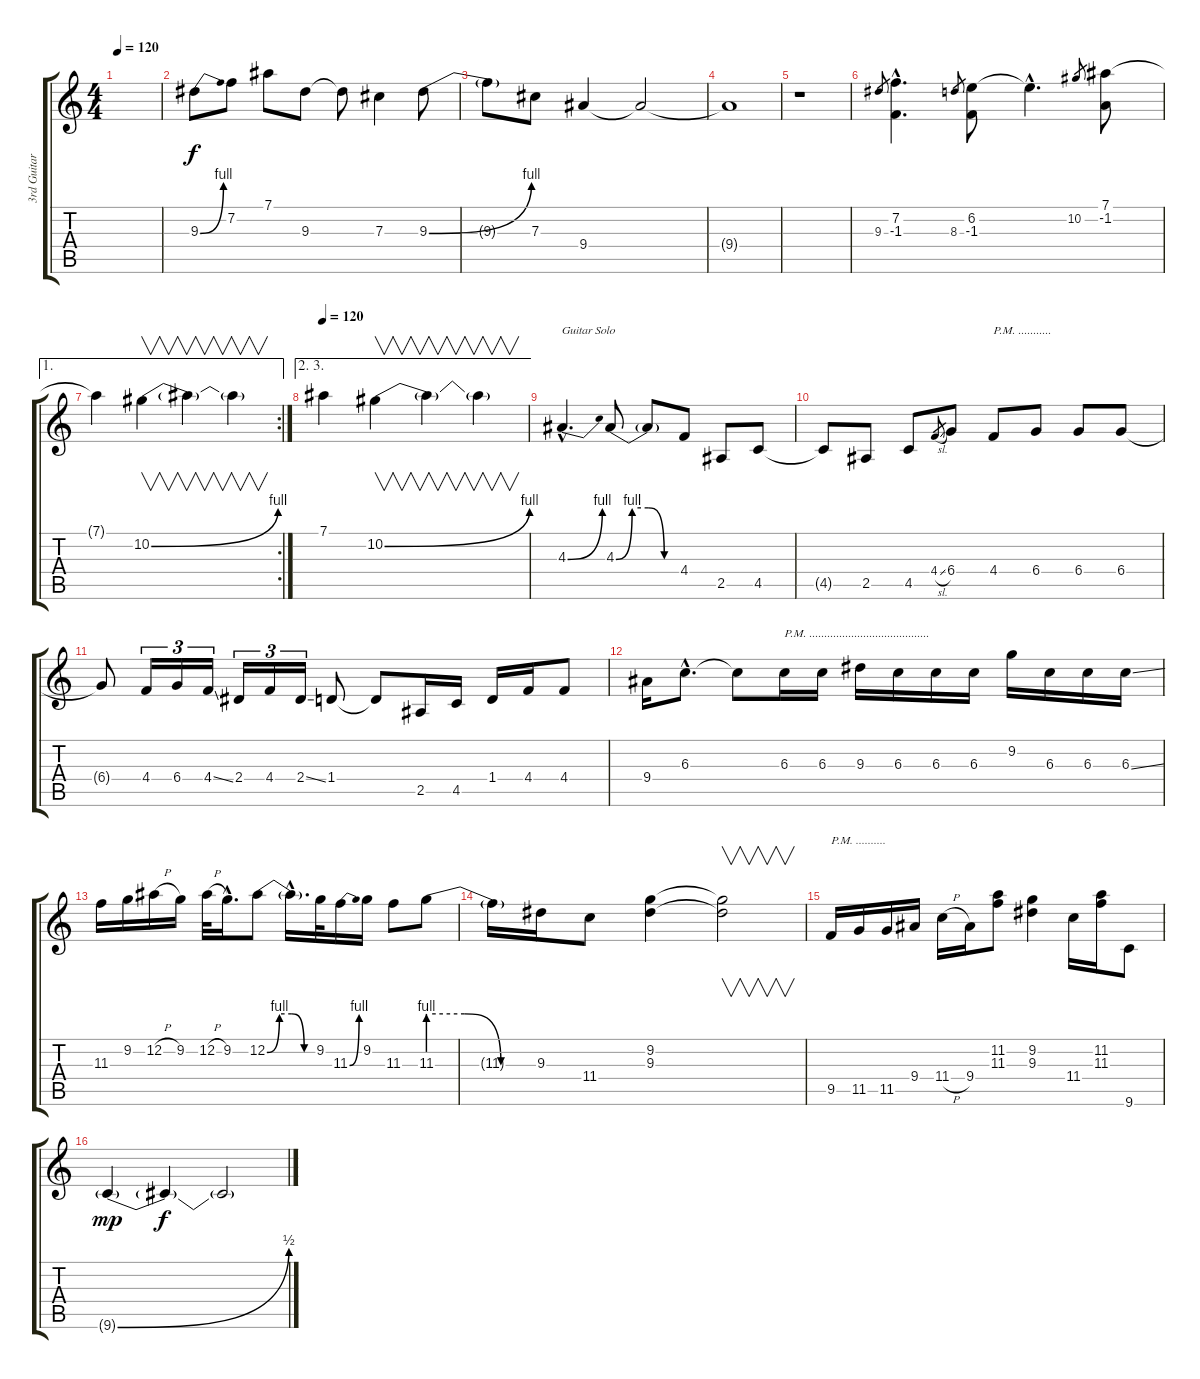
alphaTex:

\track ("3rd Guitar" "3rd Guitar") {instrument distortionguitar}
\staff {score tabs}
\tuning (Eb4 Bb3 Gb3 Db3 Ab2 Eb2) {hide}
\ts (4 4)
\tempo 120
\clef g2
\ks c
|
9.3{be (bend 0 0 60 4)}.8 7.2.8 7.1.8 9.3.8 9.3{t}.8 7.3.4 9.3{be (bend 0 0 60 4)}.8 |
9.3{t}.8 7.3.8 9.4.4 9.4{t}.2 |
9.4{t}.1 |
r.1 |
9.3.8{gr} (7.2{hac} -1.3{hac}).4{d} 8.3.8{gr} (6.2 -1.3).8 6.2{hac t}.4{d} 10.2.8{gr} (7.1 -1.2).8 |
\ae 1
\rc 2
7.1{t}.4 10.2{be (bend 0 0 60 4)}.4{v} 10.2{t}.4{v} 10.2{t}.4{v} |
\ae (2 3)
\tempo 120
7.1.4 10.2{be (bend 0 0 60 4)}.4{v} 10.2{t}.4{v} 10.2{t}.4{v} |
4.3{be (bend 0 0 60 4) hac}.4{d txt "Guitar Solo"} 4.3{be (custom 0 0 15 4 30 4 45 0 60 0)}.8 4.3{t}.8 4.4.8 2.5.8 4.5.8 |
4.5{t}.8 2.5.8 4.5.8 4.4{sl}.8{gr} 6.4.8 4.4.8{txt "P.M. ..........." volume 10} 6.4.8{volume 10} 6.4.8{volume 10} 6.4.8{volume 13} |
6.4{t}.8 4.4.16{tu (3 2)} 6.4.16{tu (3 2)} 4.4{ss}.16{tu (3 2)} 2.4.16{tu (3 2)} 4.4.16{tu (3 2)} 2.4{ss}.16{tu (3 2)} 1.4.8 1.4{t}.8 2.5.16 4.5.16 1.4.16 4.4.16 4.4.8 |
9.4.16 6.3{hac}.8{d} 6.3{t}.8 6.3.16{txt "P.M. ........................................" volume 10} 6.3.16{volume 10} 9.3.16{volume 10} 6.3.16{volume 10} 6.3.16{volume 10} 6.3.16{volume 10} 9.2.16{volume 10} 6.3.16{volume 10} 6.3.16{volume 10} 6.3{ss}.16{volume 10} |
11.3.16{volume 13} 9.2.16 12.2{h}.16 9.2.16 12.2{h}.32 9.2{hac}.16{d} 12.2{be (custom 0 0 15 4 30 4 45 0 60 0)}.8 12.2{hac t}.16{d} 9.2.32 11.3{be (bend 0 0 60 4)}.16 9.2.16 11.3.8 11.3{be (custom 0 4 20 4 40 0 60 0)}.8 |
11.3{t}.16 9.3.16 11.4.8 (9.2 9.3).4 (9.2{t} 9.3{t}).2{v} |
9.5.16{txt "P.M. .........." volume 10} 11.5.16{volume 10} 11.5.16{volume 10} 9.4.16{volume 10} 11.4{h}.16{volume 13} 9.4.16 (11.2 11.3).8 (9.2 9.3).4 11.4.16 (11.2 11.3).16 9.6.8 |
9.6{be (bend 0 0 60 2) g}.4{dy mp} 9.6{t}.4{dy f} 9.6{t}.2
